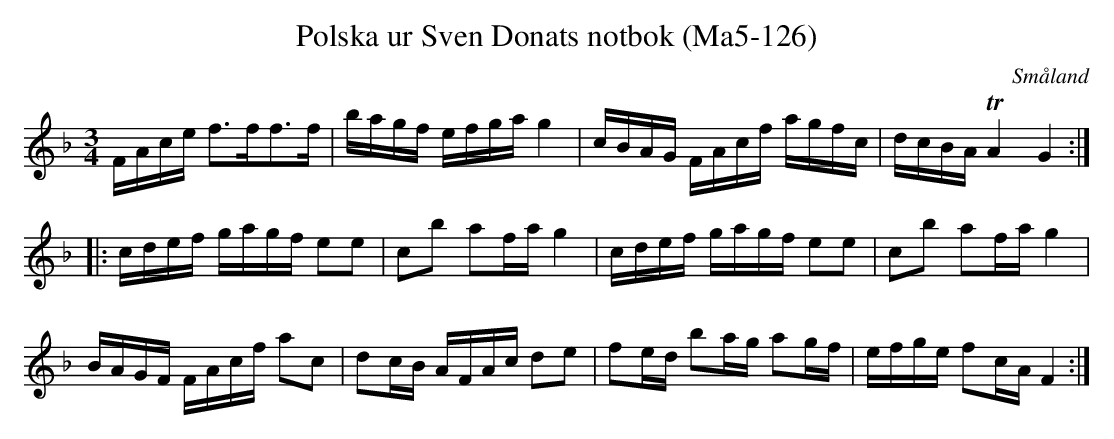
X:1
T:Polska ur Sven Donats notbok (Ma5-126)
O:Småland
M:3/4
L:1/16
K:F
FAce f3ff3f|bagf efga g4|cBAG FAcf agfc|dcBA TA4 G4:|
|:cdef gagf e2e2|c2b2 a2fa g4|cdef gagf e2e2|c2b2 a2fa g4|
BAGF FAcf a2c2|d2cB AFAc d2e2|f2ed b2ag a2gf|efge f2cA F4:|
